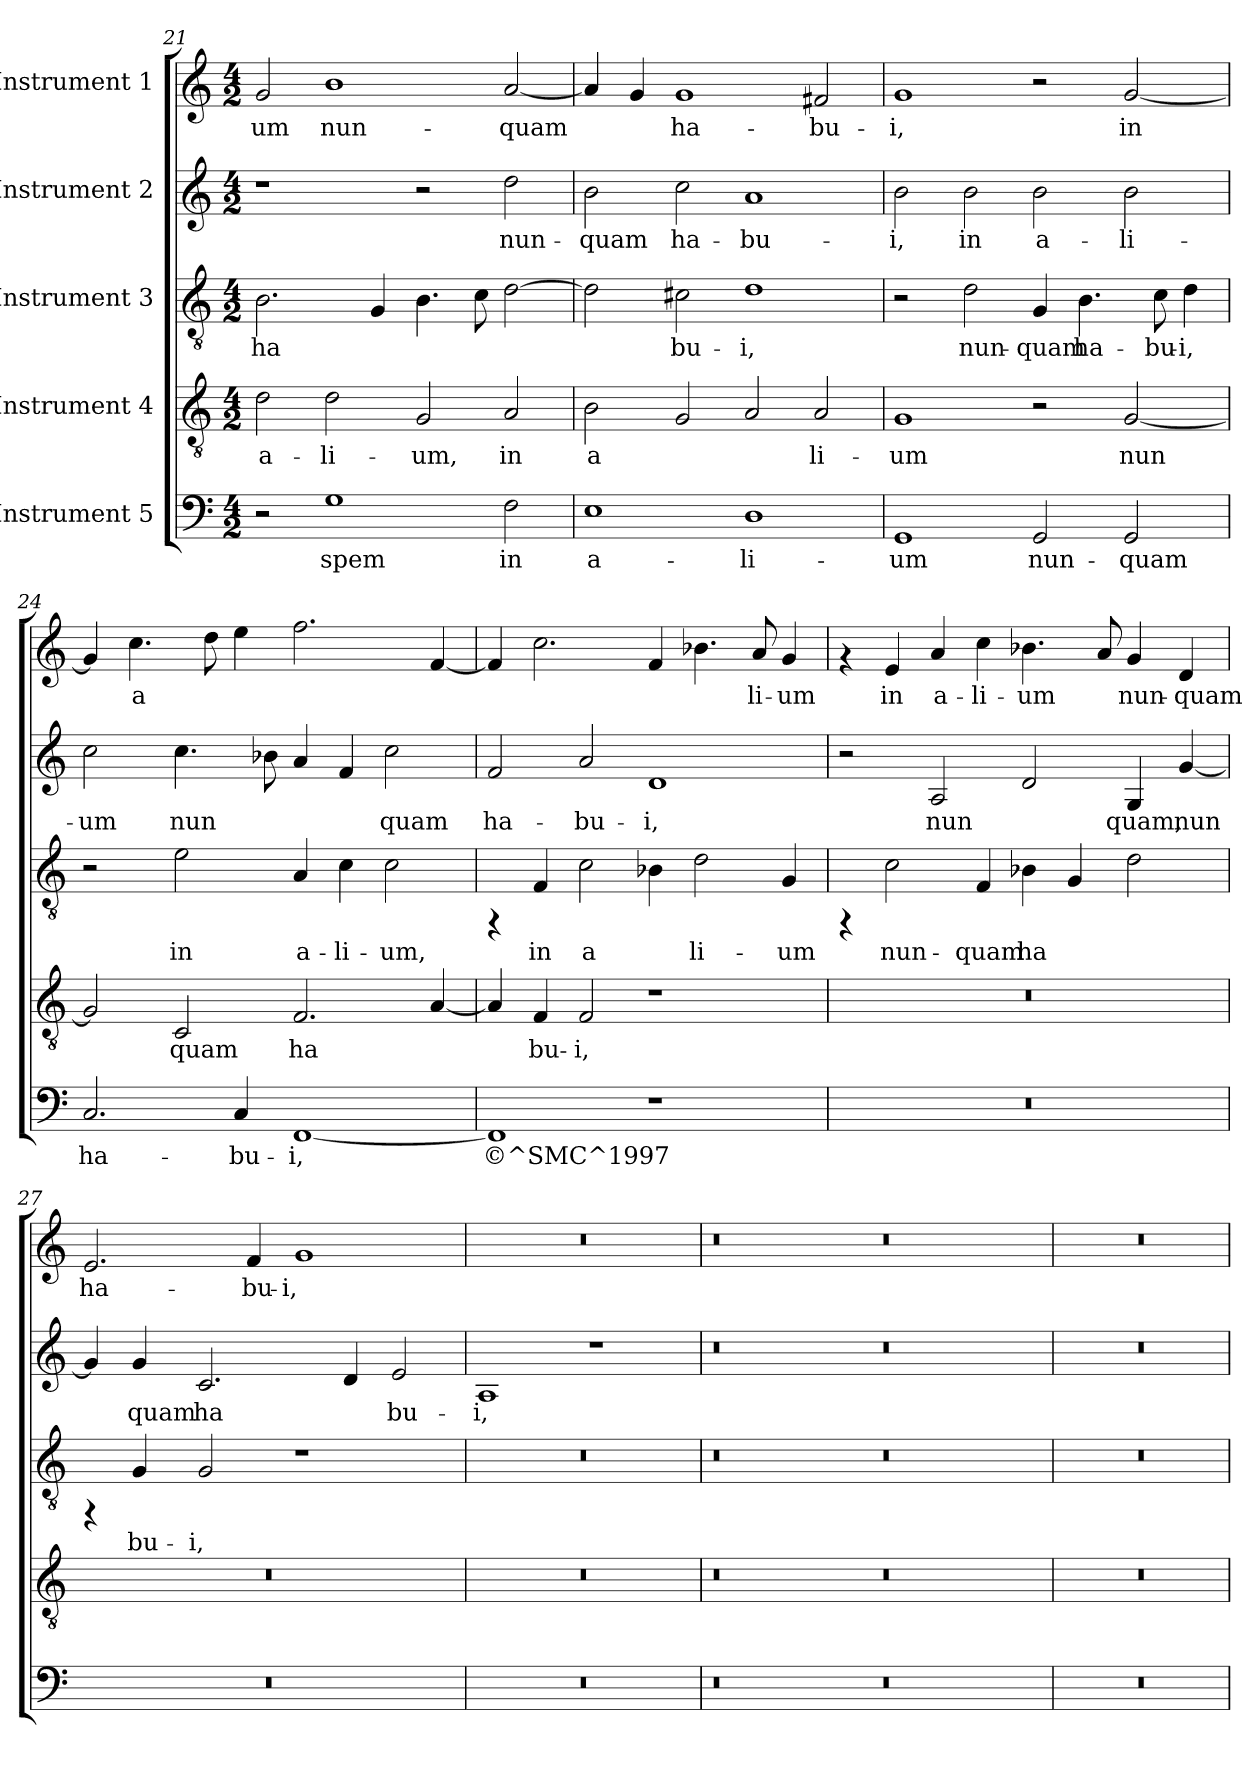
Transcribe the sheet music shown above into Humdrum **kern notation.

**kern	**text	**kern	**text	**kern	**text	**kern	**text	**kern	**text
*part5	*part5	*part4	*part4	*part3	*part3	*part2	*part2	*part1	*part1
*staff5	*staff5	*staff4	*staff4	*staff3	*staff3	*staff2	*staff2	*staff1	*staff1
*I"Instrument 5	*	*I"Instrument 4	*	*I"Instrument 3	*	*I"Instrument 2	*	*I"Instrument 1	*
*clefF4	*	*clefGv2	*	*clefGv2	*	*clefG2	*	*clefG2	*
*k[]	*	*k[]	*	*k[]	*	*k[]	*	*k[]	*
*C:	*	*C:	*	*C:	*	*C:	*	*C:	*
*M4/2	*	*M4/2	*	*M4/2	*	*M4/2	*	*M4/2	*
=21	=21	=21	=21	=21	=21	=21	=21	=21	=21
!	!	!	!LO:LY:b:cj	!	!LO:LY:b:cj	!	!	!	!LO:LY:b:cj
2r	.	2d\	a-	2.B\	ha-	1r	.	2g/	-um
!	!LO:LY:b:cj	!	!LO:LY:b:cj	!	!	!	!	!	!LO:LY:b:cj
1G	spem	2d\	-li-	.	.	.	.	1b	nun-
!	!	!	!	!	!LO:LY:b:cj	!	!	!	!
.	.	.	.	4G/	--	.	.	.	.
!	!	!	!LO:LY:b:cj	!	!LO:LY:b:cj	!	!	!	!
.	.	2G/	-um,	4.B\	--	2r	.	.	.
!	!	!	!	!	!LO:LY:b:cj	!	!	!	!
.	.	.	.	8c\	--	.	.	.	.
!	!LO:LY:b:cj	!	!LO:LY:b:cj	!	!LO:LY:b:cj	!	!LO:LY:b:cj	!	!LO:LY:b:cj
2F\	in	2A/	in	[>2d\	--	2dd\	nun-	[<2a/	-quam
=22	=22	=22	=22	=22	=22	=22	=22	=22	=22
!	!LO:LY:b:cj	!	!LO:LY:b:cj	!	!LO:LY:b:cj	!	!LO:LY:b:cj	!	!LO:LY:b:cj
1E	a-	2B\	a-	2d\]	--	2b\	-quam	4a/]	.
!	!	!	!	!	!	!	!	!	!LO:LY:b:cj
.	.	.	.	.	.	.	.	4g/	.
!	!	!	!LO:LY:b:cj	!	!LO:LY:b:cj	!	!LO:LY:b:cj	!	!LO:LY:b:cj
.	.	2G/	--	2c#X\	-bu-	2cc\	ha-	1g	ha-
!	!LO:LY:b:cj	!	!LO:LY:b:cj	!	!LO:LY:b:cj	!	!LO:LY:b:cj	!	!
1D	-li-	2A/	--	1d	-i,	1a	-bu-	.	.
!	!	!	!LO:LY:b:cj	!	!	!	!	!	!LO:LY:b:cj
.	.	2A/	-li-	.	.	.	.	2f#X/	-bu-
=23	=23	=23	=23	=23	=23	=23	=23	=23	=23
!	!LO:LY:b:cj	!	!LO:LY:b:cj	!	!	!	!LO:LY:b:cj	!	!LO:LY:b:cj
1GG	-um	1G	-um	2r	.	2b\	-i,	1g	-i,
!	!	!	!	!	!LO:LY:b:cj	!	!LO:LY:b:cj	!	!
.	.	.	.	2d\	nun-	2b\	in	.	.
!	!LO:LY:b:cj	!	!	!	!LO:LY:b:cj	!	!LO:LY:b:cj	!	!
2GG/	nun-	2r	.	4G/	-quam	2b\	a-	2r	.
!	!	!	!	!	!LO:LY:b:cj	!	!	!	!
.	.	.	.	4.B\	ha-	.	.	.	.
!	!LO:LY:b:cj	!	!LO:LY:b:cj	!	!	!	!LO:LY:b:cj	!	!LO:LY:b:cj
2GG/	-quam	[<2G/	nun-	.	.	2b\	-li-	[<2g/	in
!	!	!	!	!	!LO:LY:b:cj	!	!	!	!
.	.	.	.	8c\	-bu-	.	.	.	.
!	!	!	!	!	!LO:LY:b:cj	!	!	!	!
.	.	.	.	4d\	-i,	.	.	.	.
=24	=24	=24	=24	=24	=24	=24	=24	=24	=24
!	!LO:LY:b:cj	!	!LO:LY:b:cj	!	!	!	!LO:LY:b:cj	!	!LO:LY:b:cj
2.C/	ha-	2G/]	--	2r	.	2cc\	-um	4g/]	.
!	!	!	!	!	!	!	!	!	!LO:LY:b:cj
.	.	.	.	.	.	.	.	4.cc\	a-
!	!	!	!LO:LY:b:cj	!	!LO:LY:b:cj	!	!LO:LY:b:cj	!	!
.	.	2C/	-quam	2e\	in	4.cc\	nun-	.	.
!	!	!	!	!	!	!	!	!	!LO:LY:b:cj
.	.	.	.	.	.	.	.	8dd\	--
!	!LO:LY:b:cj	!	!	!	!	!	!	!	!LO:LY:b:cj
4C/	-bu-	.	.	.	.	.	.	4ee\	--
!	!	!	!	!	!	!	!LO:LY:b:cj	!	!
.	.	.	.	.	.	8b-X\	--	.	.
!	!LO:LY:b:cj	!	!LO:LY:b:cj	!	!LO:LY:b:cj	!	!LO:LY:b:cj	!	!LO:LY:b:cj
[<1FF	-i,	2.F/	ha-	4A/	a-	4a/	--	2.ff\	--
!	!	!	!	!	!LO:LY:b:cj	!	!LO:LY:b:cj	!	!
.	.	.	.	4c\	-li-	4f/	--	.	.
!	!	!	!	!	!LO:LY:b:cj	!	!LO:LY:b:cj	!	!
.	.	.	.	2c\	-um,	2cc\	-quam	.	.
!	!	!	!LO:LY:b:cj	!	!	!	!	!	!LO:LY:b:cj
.	.	[<4A/	--	.	.	.	.	[<4f/	--
!!LO:PB:g=z
=25	=25	=25	=25	=25	=25	=25	=25	=25	=25
!	!LO:LY:b:cj	!	!LO:LY:b:cj	!	!	!	!LO:LY:b:cj	!	!LO:LY:b:cj
1FF]	©^SMC^1997	4A/]	--	4rFF	.	2f/	ha-	4f/]	--
!	!	!	!LO:LY:b:cj	!	!LO:LY:b:cj	!	!	!	!LO:LY:b:cj
.	.	4F/	-bu-	4F/	in	.	.	2.cc\	--
!	!	!	!LO:LY:b:cj	!	!LO:LY:b:cj	!	!LO:LY:b:cj	!	!
.	.	2F/	-i,	2c\	a-	2a/	-bu-	.	.
!	!	!	!	!	!LO:LY:b:cj	!	!LO:LY:b:cj	!	!LO:LY:b:cj
1r	.	1r	.	4B-X\	--	1d	-i,	4f/	--
!	!	!	!	!	!LO:LY:b:cj	!	!	!	!LO:LY:b:cj
.	.	.	.	2d\	-li-	.	.	4.b-X\	--
!	!	!	!	!	!	!	!	!	!LO:LY:b:cj
.	.	.	.	.	.	.	.	8a/	-li-
!	!	!	!	!	!LO:LY:b:cj	!	!	!	!LO:LY:b:cj
.	.	.	.	4G/	-um	.	.	4g/	-um
=26	=26	=26	=26	=26	=26	=26	=26	=26	=26
0r	.	0r	.	4rFF	.	2r	.	4rf	.
!	!	!	!	!	!LO:LY:b:cj	!	!	!	!LO:LY:b:cj
.	.	.	.	2c\	nun-	.	.	4e/	in
!	!	!	!	!	!	!	!LO:LY:b:cj	!	!LO:LY:b:cj
.	.	.	.	.	.	2A/	nun-	4a/	a-
!	!	!	!	!	!LO:LY:b:cj	!	!	!	!LO:LY:b:cj
.	.	.	.	4F/	-quam	.	.	4cc\	-li-
!	!	!	!	!	!LO:LY:b:cj	!	!LO:LY:b:cj	!	!LO:LY:b:cj
.	.	.	.	4B-X\	ha-	2d/	--	4.b-X\	-um
!	!	!	!	!	!LO:LY:b:cj	!	!	!	!
.	.	.	.	4G/	--	.	.	.	.
!	!	!	!	!	!	!	!	!	!LO:LY:b:cj
.	.	.	.	.	.	.	.	8a/	.
!	!	!	!	!	!LO:LY:b:cj	!	!LO:LY:b:cj	!	!LO:LY:b:cj
.	.	.	.	2d\	--	4G/	-quam,	4g/	nun-
!	!	!	!	!	!	!	!LO:LY:b:cj	!	!LO:LY:b:cj
.	.	.	.	.	.	[<4g/	nun-	4d/	-quam
=27	=27	=27	=27	=27	=27	=27	=27	=27	=27
!	!	!	!	!	!	!	!LO:LY:b:cj	!	!LO:LY:b:cj
0r	.	0r	.	4rFF	.	4g/]	--	2.e/	ha-
!	!	!	!	!	!LO:LY:b:cj	!	!LO:LY:b:cj	!	!
.	.	.	.	4G/	-bu-	4g/	-quam	.	.
!	!	!	!	!	!LO:LY:b:cj	!	!LO:LY:b:cj	!	!
.	.	.	.	2G/	-i,	2.c/	ha-	.	.
!	!	!	!	!	!	!	!	!	!LO:LY:b:cj
.	.	.	.	.	.	.	.	4f/	-bu-
!	!	!	!	!	!	!	!	!	!LO:LY:b:cj
.	.	.	.	1r	.	.	.	1g	-i,
!	!	!	!	!	!	!	!LO:LY:b:cj	!	!
.	.	.	.	.	.	4d/	--	.	.
!	!	!	!	!	!	!	!LO:LY:b:cj	!	!
.	.	.	.	.	.	2e/	-bu-	.	.
=28	=28	=28	=28	=28	=28	=28	=28	=28	=28
!	!	!	!	!	!	!	!LO:LY:b:cj	!	!
0r	.	0r	.	0r	.	1A	-i,	0r	.
.	.	.	.	.	.	1r	.	.	.
=29	=29	=29	=29	=29	=29	=29	=29	=29	=29
0r	.	0r	.	0r	.	0r	.	0r	.
0r	.	0r	.	0r	.	0r	.	0r	.
=30	=30	=30	=30	=30	=30	=30	=30	=30	=30
0r	.	0r	.	0r	.	0r	.	0r	.
=	=	=	=	=	=	=	=	=	=
*-	*-	*-	*-	*-	*-	*-	*-	*-	*-
